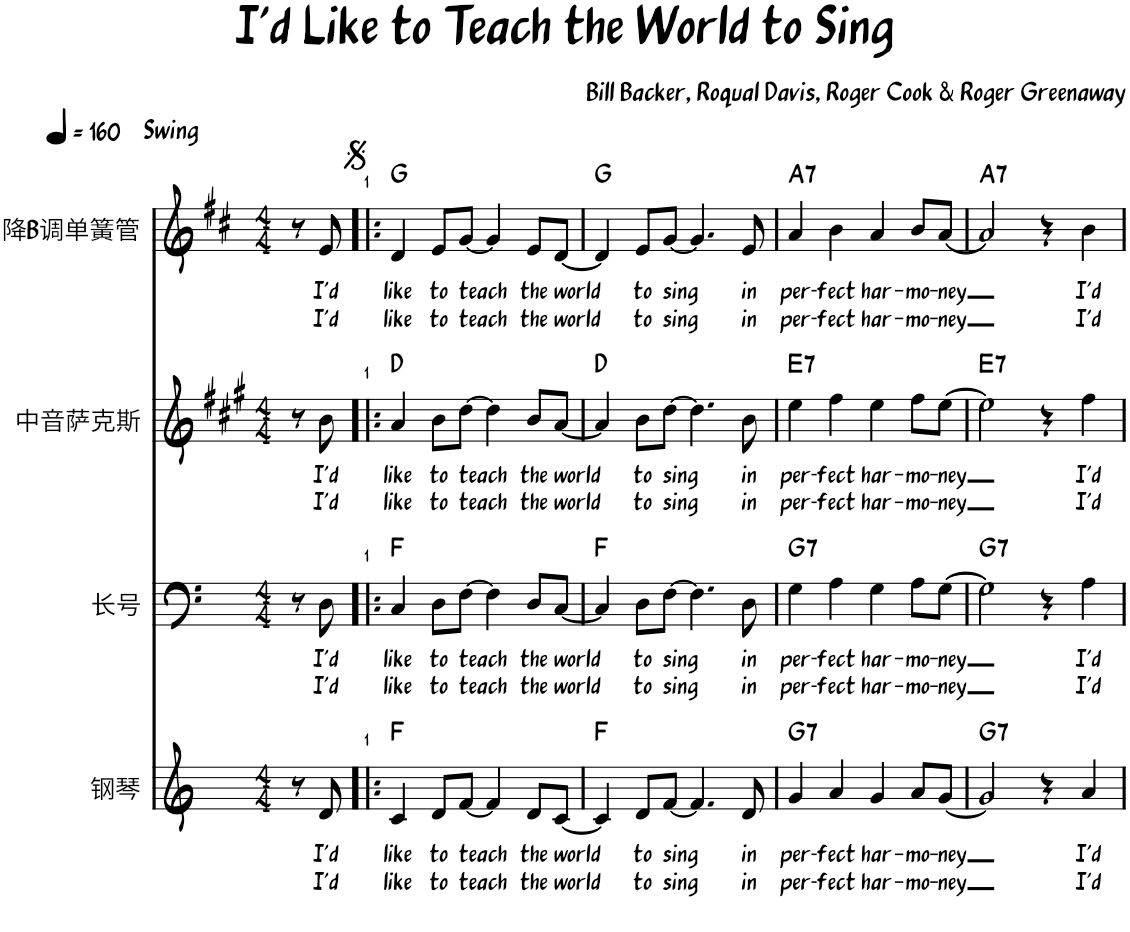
**kern	**text	**text	**harte	**kern	**text	**text	**harte	**kern	**text	**text	**harte	**kern	**text	**text	**harte
*part4	*part4	*part4	*part4	*part3	*part3	*part3	*part3	*part2	*part2	*part2	*part2	*part1	*part1	*part1	*part1
*staff4	*staff4	*staff4	*	*staff3	*staff3	*staff3	*	*staff2	*staff2	*staff2	*	*staff1	*staff1	*staff1	*
*I"钢琴	*	*	*	*I"长号	*	*	*	*I"中音萨克斯	*	*	*	*I"降B调单簧管	*	*	*
*clefG2	*	*	*	*clefF4	*	*	*	*clefG2	*	*	*	*clefG2	*	*	*
*	*	*	*	*	*	*	*	*Trd5c9	*	*	*	*Trd1c2	*	*	*
*k[]	*	*	*	*k[]	*	*	*	*k[f#c#g#]	*	*	*	*k[f#c#]	*	*	*
*M4/4	*	*	*	*M4/4	*	*	*	*M4/4	*	*	*	*M4/4	*	*	*
*MM160	*	*	*	*MM160	*	*	*	*MM160	*	*	*	*MM160	*	*	*
=	=	=	=	=	=	=	=	=	=	=	=	=	=	=	=
!	!	!	!	!	!	!	!	!	!	!	!	!LO:TX:a:B:t=Swing	!	!	!
8r	.	.	.	8r	.	.	.	8r	.	.	.	8r	.	.	.
!	!LO:LY:b	!LO:LY:b	!	!	!LO:LY:b	!LO:LY:b	!	!	!LO:LY:b	!LO:LY:b	!	!	!LO:LY:b	!LO:LY:b	!
8d/	I'd	I'd	.	8D\	I'd	I'd	.	8b\	I'd	I'd	.	8e/	I'd	I'd	.
=1!|:	=1!|:	=1!|:	=1!|:	=1!|:	=1!|:	=1!|:	=1!|:	=1!|:	=1!|:	=1!|:	=1!|:	=1!|:	=1!|:	=1!|:	=1!|:
!	!LO:LY:b	!LO:LY:b	!	!	!LO:LY:b	!LO:LY:b	!	!	!LO:LY:b	!LO:LY:b	!	!	!LO:LY:b	!LO:LY:b	!
4c/	like	like	F:maj	4C/	like	like	F:maj	4a/	like	like	D:maj	4d/	like	like	G:maj
!	!LO:LY:b	!LO:LY:b	!	!	!LO:LY:b	!LO:LY:b	!	!	!LO:LY:b	!LO:LY:b	!	!	!LO:LY:b	!LO:LY:b	!
8d/L	to	to	.	8D\L	to	to	.	8b\L	to	to	.	8e/L	to	to	.
!	!LO:LY:b	!LO:LY:b	!	!	!LO:LY:b	!LO:LY:b	!	!	!LO:LY:b	!LO:LY:b	!	!	!LO:LY:b	!LO:LY:b	!
[8f/J	teach	teach	.	[8F\J	teach	teach	.	[8dd\J	teach	teach	.	[8g/J	teach	teach	.
4f/]	.	.	.	4F\]	.	.	.	4dd\]	.	.	.	4g/]	.	.	.
!	!LO:LY:b	!LO:LY:b	!	!	!LO:LY:b	!LO:LY:b	!	!	!LO:LY:b	!LO:LY:b	!	!	!LO:LY:b	!LO:LY:b	!
8d/L	the	the	.	8D/L	the	the	.	8b/L	the	the	.	8e/L	the	the	.
!	!LO:LY:b	!LO:LY:b	!	!	!LO:LY:b	!LO:LY:b	!	!	!LO:LY:b	!LO:LY:b	!	!	!LO:LY:b	!LO:LY:b	!
[8c/J	world	world	.	[8C/J	world	world	.	[8a/J	world	world	.	[8d/J	world	world	.
=2	=2	=2	=2	=2	=2	=2	=2	=2	=2	=2	=2	=2	=2	=2	=2
4c/]	.	.	F:maj	4C/]	.	.	F:maj	4a/]	.	.	D:maj	4d/]	.	.	G:maj
!	!LO:LY:b	!LO:LY:b	!	!	!LO:LY:b	!LO:LY:b	!	!	!LO:LY:b	!LO:LY:b	!	!	!LO:LY:b	!LO:LY:b	!
8d/L	to	to	.	8D\L	to	to	.	8b\L	to	to	.	8e/L	to	to	.
!	!LO:LY:b	!LO:LY:b	!	!	!LO:LY:b	!LO:LY:b	!	!	!LO:LY:b	!LO:LY:b	!	!	!LO:LY:b	!LO:LY:b	!
[8f/J	sing	sing	.	[8F\J	sing	sing	.	[8dd\J	sing	sing	.	[8g/J	sing	sing	.
4.f/]	.	.	.	4.F\]	.	.	.	4.dd\]	.	.	.	4.g/]	.	.	.
!	!LO:LY:b	!LO:LY:b	!	!	!LO:LY:b	!LO:LY:b	!	!	!LO:LY:b	!LO:LY:b	!	!	!LO:LY:b	!LO:LY:b	!
8d/	in	in	.	8D\	in	in	.	8b\	in	in	.	8e/	in	in	.
=3	=3	=3	=3	=3	=3	=3	=3	=3	=3	=3	=3	=3	=3	=3	=3
!	!LO:LY:b	!LO:LY:b	!LO:H:kt=7	!	!LO:LY:b	!LO:LY:b	!LO:H:kt=7	!	!LO:LY:b	!LO:LY:b	!LO:H:kt=7	!	!LO:LY:b	!LO:LY:b	!LO:H:kt=7
4g/	per-	per-	G:7	4G\	per-	per-	G:7	4ee\	per-	per-	E:7	4a/	per-	per-	A:7
!	!LO:LY:b	!LO:LY:b	!	!	!LO:LY:b	!LO:LY:b	!	!	!LO:LY:b	!LO:LY:b	!	!	!LO:LY:b	!LO:LY:b	!
4a/	-fect	-fect	.	4A\	-fect	-fect	.	4ff#\	-fect	-fect	.	4b\	-fect	-fect	.
!	!LO:LY:b	!LO:LY:b	!	!	!LO:LY:b	!LO:LY:b	!	!	!LO:LY:b	!LO:LY:b	!	!	!LO:LY:b	!LO:LY:b	!
4g/	har-	har-	.	4G\	har-	har-	.	4ee\	har-	har-	.	4a/	har-	har-	.
!	!LO:LY:b	!LO:LY:b	!	!	!LO:LY:b	!LO:LY:b	!	!	!LO:LY:b	!LO:LY:b	!	!	!LO:LY:b	!LO:LY:b	!
8a/L	-mo-	-mo-	.	8A\L	-mo-	-mo-	.	8ff#\L	-mo-	-mo-	.	8b/L	-mo-	-mo-	.
!	!LO:LY:b	!LO:LY:b	!	!	!LO:LY:b	!LO:LY:b	!	!	!LO:LY:b	!LO:LY:b	!	!	!LO:LY:b	!LO:LY:b	!
[8g/J	-ney	-ney	.	[8G\J	-ney	-ney	.	[8ee\J	-ney	-ney	.	[8a/J	-ney	-ney	.
=4	=4	=4	=4	=4	=4	=4	=4	=4	=4	=4	=4	=4	=4	=4	=4
!	!	!	!LO:H:kt=7	!	!	!	!LO:H:kt=7	!	!	!	!LO:H:kt=7	!	!	!	!LO:H:kt=7
2g/]	.	.	G:7	2G\]	.	.	G:7	2ee\]	.	.	E:7	2a/]	.	.	A:7
4r	.	.	.	4r	.	.	.	4r	.	.	.	4r	.	.	.
!	!LO:LY:b	!LO:LY:b	!	!	!LO:LY:b	!LO:LY:b	!	!	!LO:LY:b	!LO:LY:b	!	!	!LO:LY:b	!LO:LY:b	!
4a/	I'd	I'd	.	4A\	I'd	I'd	.	4ff#\	I'd	I'd	.	4b\	I'd	I'd	.
=	=	=	=	=	=	=	=	=	=	=	=	=	=	=	=
*-	*-	*-	*-	*-	*-	*-	*-	*-	*-	*-	*-	*-	*-	*-	*-
